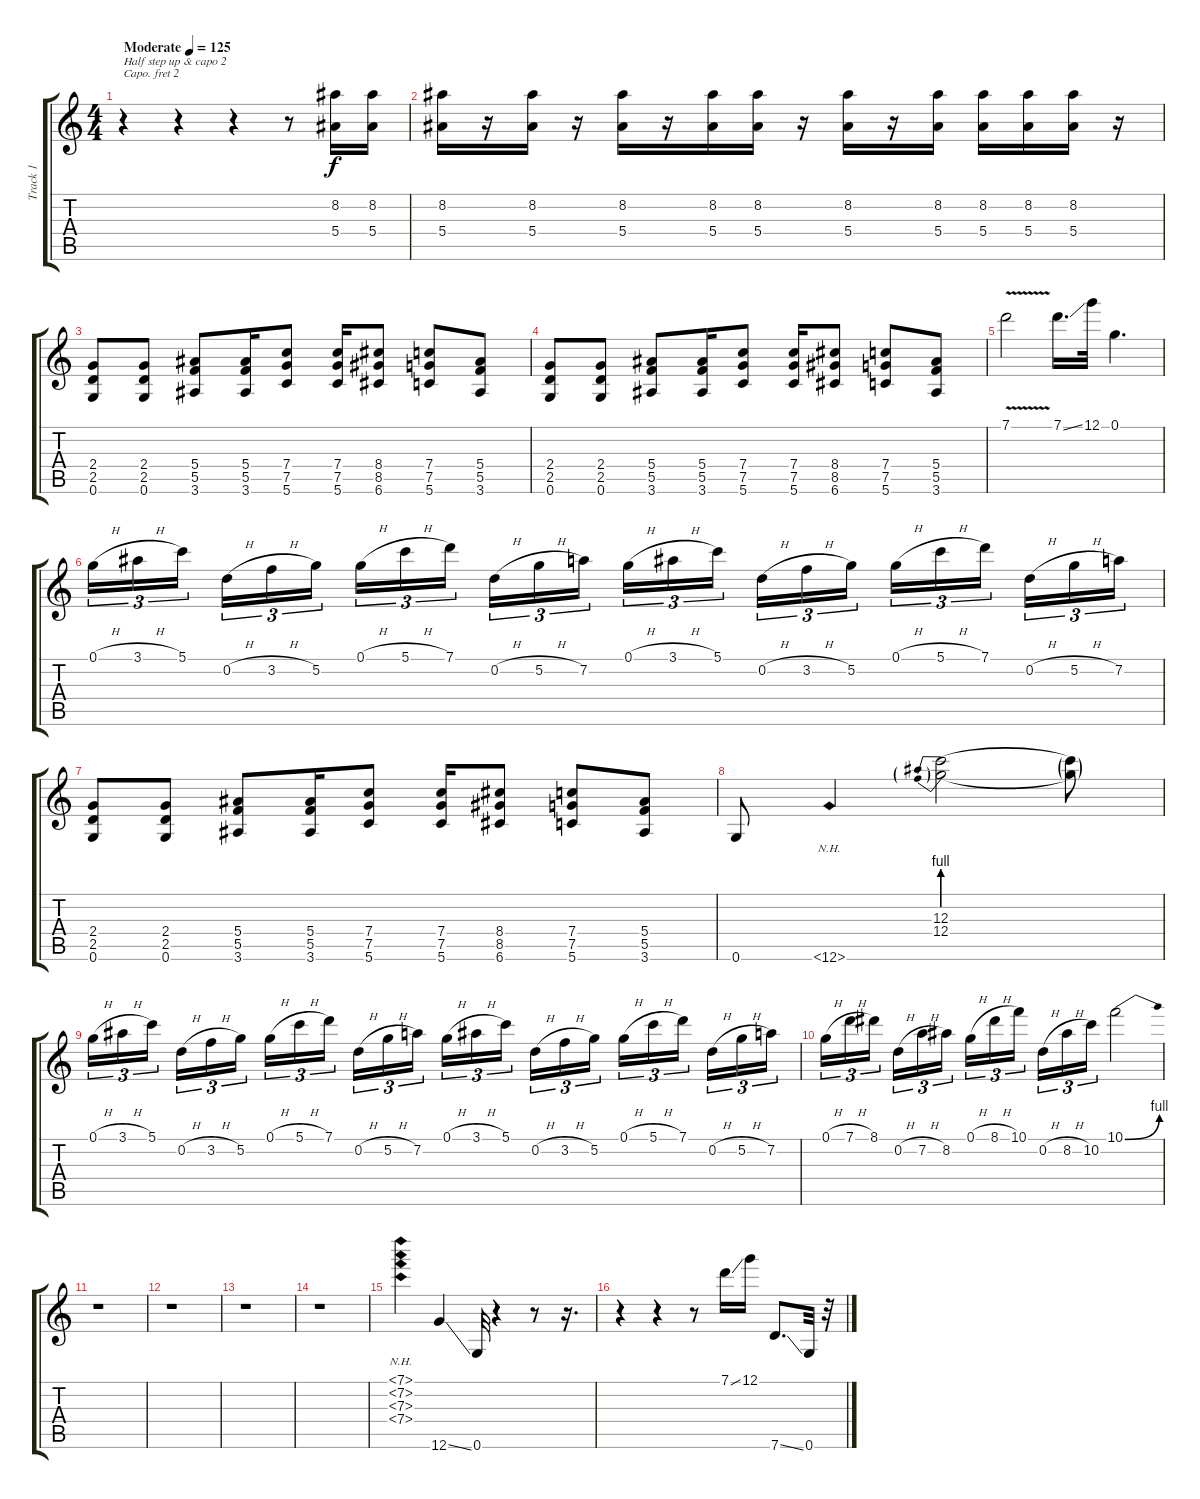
\track ("Track 1" "Track 1") {instrument distortionguitar}
\staff {score tabs}
\capo 2
\tuning (F4 C4 Ab3 Eb3 Bb2 F2) {hide}
\ts (4 4)
\tempo (125 "Moderate")
\clef g2
\ks c
r.4{txt "Half step up & capo 2" dy f instrument distortionguitar} r.4 r.4 r.8 (8.2 5.4).16 (8.2 5.4).16 |
(8.2 5.4).16 r.16 (8.2 5.4).16 r.16 (8.2 5.4).16 r.16 (8.2 5.4).16 (8.2 5.4).16 r.16 (8.2 5.4).16 r.16 (8.2 5.4).16 (8.2 5.4).16 (8.2 5.4).16 (8.2 5.4).16 r.16 |
(2.4 2.5 0.6).8 (2.4 2.5 0.6).8 (5.4 5.5 3.6).8 (5.4 5.5 3.6).16 (7.4 7.5 5.6).8 (7.4 7.5 5.6).16 (8.4 8.5 6.6).8 (7.4 7.5 5.6).8 (5.4 5.5 3.6).8 |
(2.4 2.5 0.6).8 (2.4 2.5 0.6).8 (5.4 5.5 3.6).8 (5.4 5.5 3.6).16 (7.4 7.5 5.6).8 (7.4 7.5 5.6).16 (8.4 8.5 6.6).8 (7.4 7.5 5.6).8 (5.4 5.5 3.6).8 |
7.1{v}.2 7.1{ss}.16{d} 12.1.32 0.1.4{d} |
0.1{h}.16{tu (3 2)} 3.1{h}.16{tu (3 2)} 5.1.16{tu (3 2)} 0.2{h}.16{tu (3 2)} 3.2{h}.16{tu (3 2)} 5.2.16{tu (3 2)} 0.1{h}.16{tu (3 2)} 5.1{h}.16{tu (3 2)} 7.1.16{tu (3 2)} 0.2{h}.16{tu (3 2)} 5.2{h}.16{tu (3 2)} 7.2.16{tu (3 2)} 0.1{h}.16{tu (3 2)} 3.1{h}.16{tu (3 2)} 5.1.16{tu (3 2)} 0.2{h}.16{tu (3 2)} 3.2{h}.16{tu (3 2)} 5.2.16{tu (3 2)} 0.1{h}.16{tu (3 2)} 5.1{h}.16{tu (3 2)} 7.1.16{tu (3 2)} 0.2{h}.16{tu (3 2)} 5.2{h}.16{tu (3 2)} 7.2.16{tu (3 2)} |
(2.4 2.5 0.6).8 (2.4 2.5 0.6).8 (5.4 5.5 3.6).8 (5.4 5.5 3.6).16 (7.4 7.5 5.6).8 (7.4 7.5 5.6).16 (8.4 8.5 6.6).8 (7.4 7.5 5.6).8 (5.4 5.5 3.6).8 |
0.6.8 12.6{nh}.4 (12.3{be (prebend 0 4 60 4)} 12.4{be (prebend 0 4 60 4)}).2 (12.3{t} 12.4{t}).8 |
0.1{h}.16{tu (3 2)} 3.1{h}.16{tu (3 2)} 5.1.16{tu (3 2)} 0.2{h}.16{tu (3 2)} 3.2{h}.16{tu (3 2)} 5.2.16{tu (3 2)} 0.1{h}.16{tu (3 2)} 5.1{h}.16{tu (3 2)} 7.1.16{tu (3 2)} 0.2{h}.16{tu (3 2)} 5.2{h}.16{tu (3 2)} 7.2.16{tu (3 2)} 0.1{h}.16{tu (3 2)} 3.1{h}.16{tu (3 2)} 5.1.16{tu (3 2)} 0.2{h}.16{tu (3 2)} 3.2{h}.16{tu (3 2)} 5.2.16{tu (3 2)} 0.1{h}.16{tu (3 2)} 5.1{h}.16{tu (3 2)} 7.1.16{tu (3 2)} 0.2{h}.16{tu (3 2)} 5.2{h}.16{tu (3 2)} 7.2.16{tu (3 2)} |
0.1{h}.16{tu (3 2)} 7.1{h}.16{tu (3 2)} 8.1.16{tu (3 2)} 0.2{h}.16{tu (3 2)} 7.2{h}.16{tu (3 2)} 8.2.16{tu (3 2)} 0.1{h}.16{tu (3 2)} 8.1{h}.16{tu (3 2)} 10.1.16{tu (3 2)} 0.2{h}.16{tu (3 2)} 8.2{h}.16{tu (3 2)} 10.2.16{tu (3 2)} 10.1{be (bend 0 0 60 4)}.2 |
r.1 |
r.1 |
r.1 |
r.1 |
(7.1{nh} 7.2{nh} 7.3{nh} 7.4{nh}).4 12.6{ss}.4 0.6.32 r.4 r.8 r.16{d} |
r.4 r.4 r.8 7.1{ss}.16 12.1.16 7.6{ss}.8{d} 0.6.32 r.32
